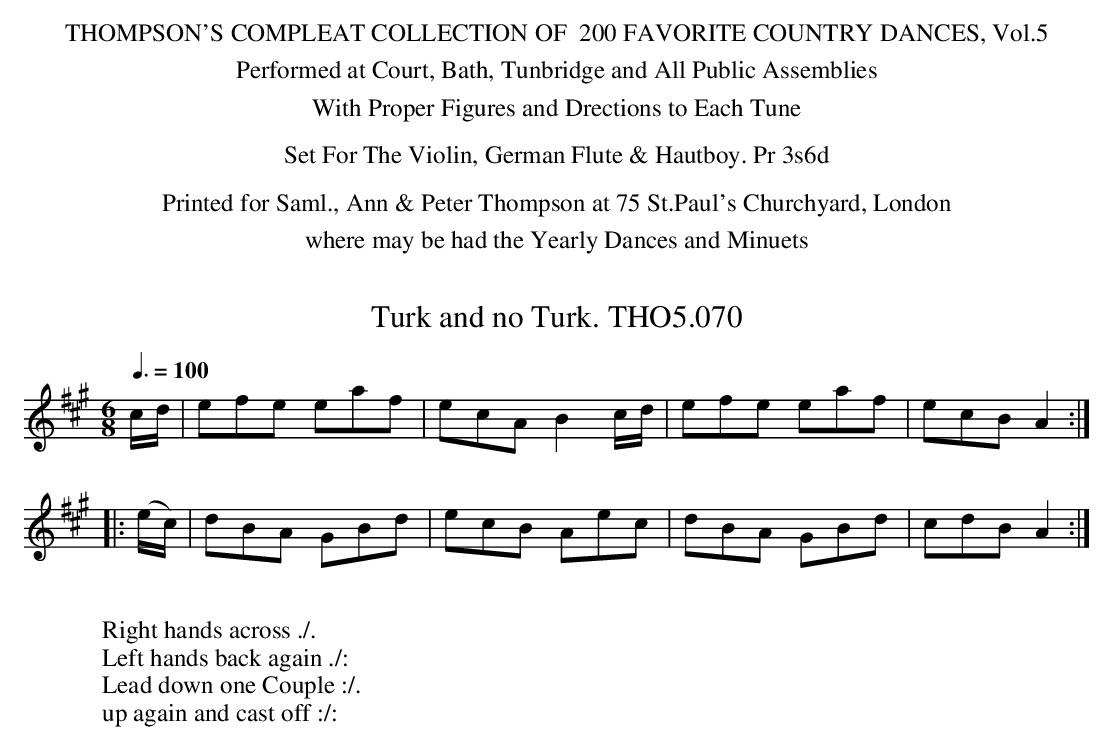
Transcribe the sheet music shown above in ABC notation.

X:1
T:Turk and no Turk. THO5.070
M:6/8
L:1/8
Q:3/8=100
K:A
c/d/|efe eaf|ecA B2c/d/|efe eaf|ecB A2:|
|:(e/c/)|dBA GBd|ecB Aec|dBA GBd|cdB A2:|
W:
W:Right hands across ./.
W:Left hands back again ./:
W:Lead down one Couple :/.
W:up again and cast off :/:
